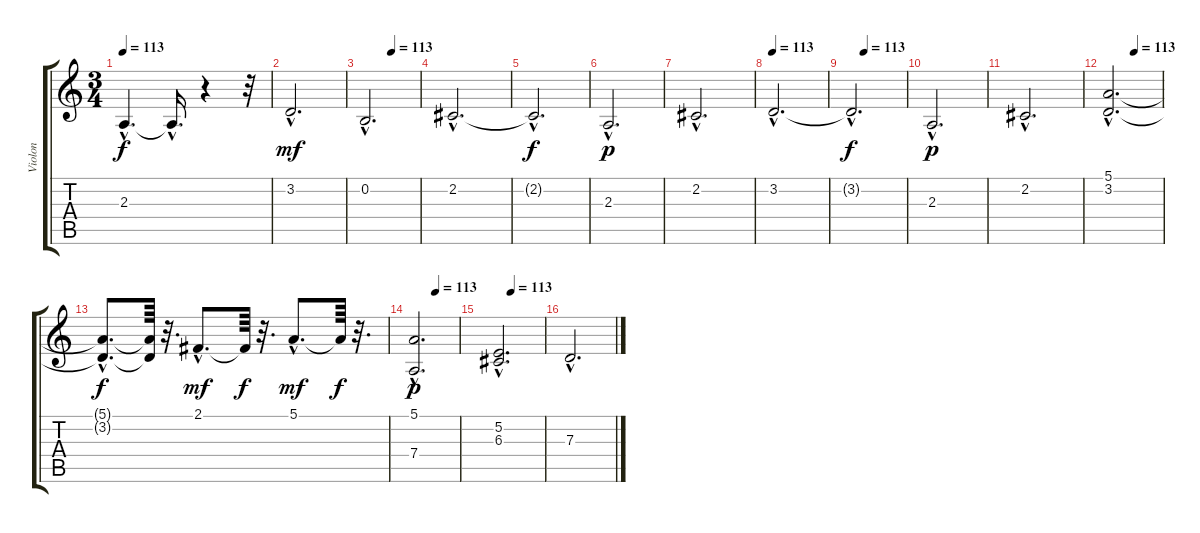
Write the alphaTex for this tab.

\track ("Violon" "Violon") {instrument violin}
\staff {score tabs}
\tuning (E4 B3 G3 D3 A2 E2) {hide}
\ts (3 4)
\tempo 113
\clef g2
\ks c
2.3{hac t}.4{d dy f} 2.3{hac t}.16{d} r.4 r.32 |
3.2{hac}.2{d dy mf} |
\tempo (113 0.5)
0.2{hac}.2{d} |
2.2{hac}.2{d} |
2.2{hac t}.2{d dy f} |
2.3{hac}.2{d dy p} |
2.2{hac}.2{d} |
\tempo 113
3.2{hac}.2{d} |
\tempo (113 0.25)
3.2{hac t}.2{d dy f} |
2.3{hac}.2{d dy p} |
2.2{hac}.2{d} |
\tempo (113 0.5)
(5.1{hac} 3.2{hac}).2{d} |
(5.1{hac t} 3.2{hac t}).8{d dy f} (5.1{t} 3.2{t}).64 r.32{d} 2.1{hac}.8{d dy mf} 2.1{t}.64{dy f} r.32{d} 5.1{hac}.8{d dy mf} 5.1{t}.64{dy f} r.32{d} |
\tempo (113 0.5)
(5.1{hac} 7.4{hac}).2{d dy p} |
\tempo (113 0.2916666666666667)
(5.2{hac} 6.3{hac}).2{d} |
7.3{hac}.2{d}
